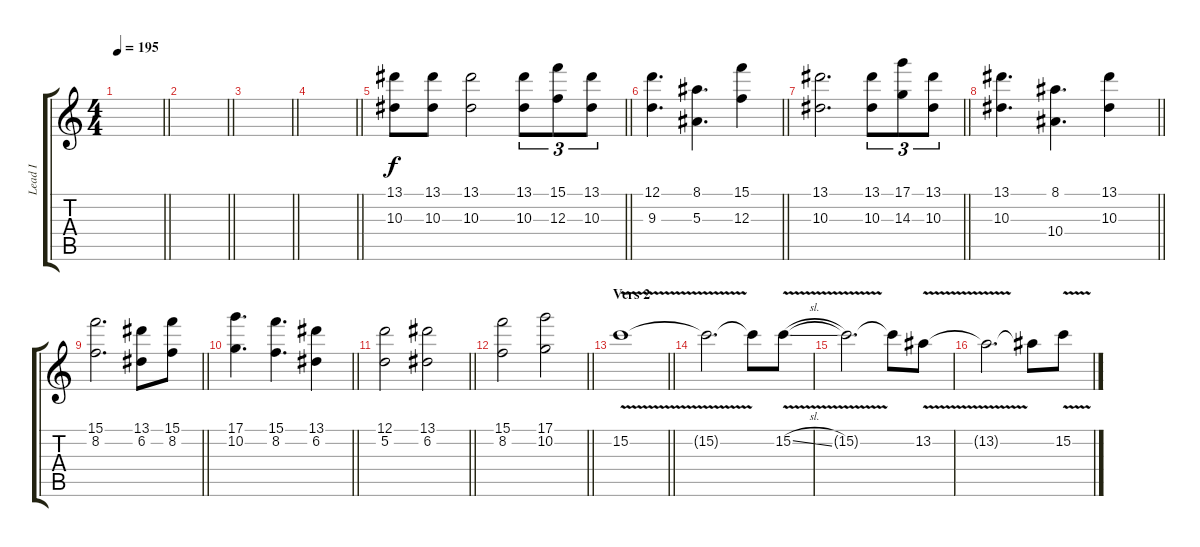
\track ("Lead I" "Lead I") {instrument distortionguitar}
\staff {score tabs}
\tuning (D4 A3 F3 C3 G2 C2) {hide}
\ts (4 4)
\tempo 195
\clef g2
\barLineRight lightlight
\ks c
|
\barLineRight lightlight
|
\barLineRight lightlight
|
\barLineRight lightlight
|
\barLineRight lightlight
(13.1 10.3).8 (13.1 10.3).8 (13.1 10.3).2 (13.1 10.3).8{tu (3 2)} (15.1 12.3).8{tu (3 2)} (13.1 10.3).8{tu (3 2)} |
\barLineRight lightlight
(12.1 9.3).4{d} (8.1 5.3).4{d} (15.1 12.3).4 |
\barLineRight lightlight
(13.1 10.3).2{d} (13.1 10.3).8{tu (3 2)} (17.1 14.3).8{tu (3 2)} (13.1 10.3).8{tu (3 2)} |
\barLineRight lightlight
(13.1 10.3).4{d} (8.1 10.4).4{d} (13.1 10.3).4 |
\barLineRight lightlight
(15.1 8.2).2{d} (13.1 6.2).8 (15.1 8.2).8 |
\barLineRight lightlight
(17.1 10.2).4{d} (15.1 8.2).4{d} (13.1 6.2).4 |
\barLineRight lightlight
(12.1 5.2).2 (13.1 6.2).2 |
\barLineRight lightlight
(15.1 8.2).2 (17.1 10.2).2 |
\section ("" "Vers 2")
\barLineRight lightlight
15.2{v}.1{volume 9 balance 7} |
15.2{t}.2{d} 15.2{t}.8 15.2{v sl}.8 |
15.2{t}.2{d} 15.2{t}.8 13.2{v}.8 |
13.2{t}.2{d} 13.2{t}.8 15.2{v}.8
